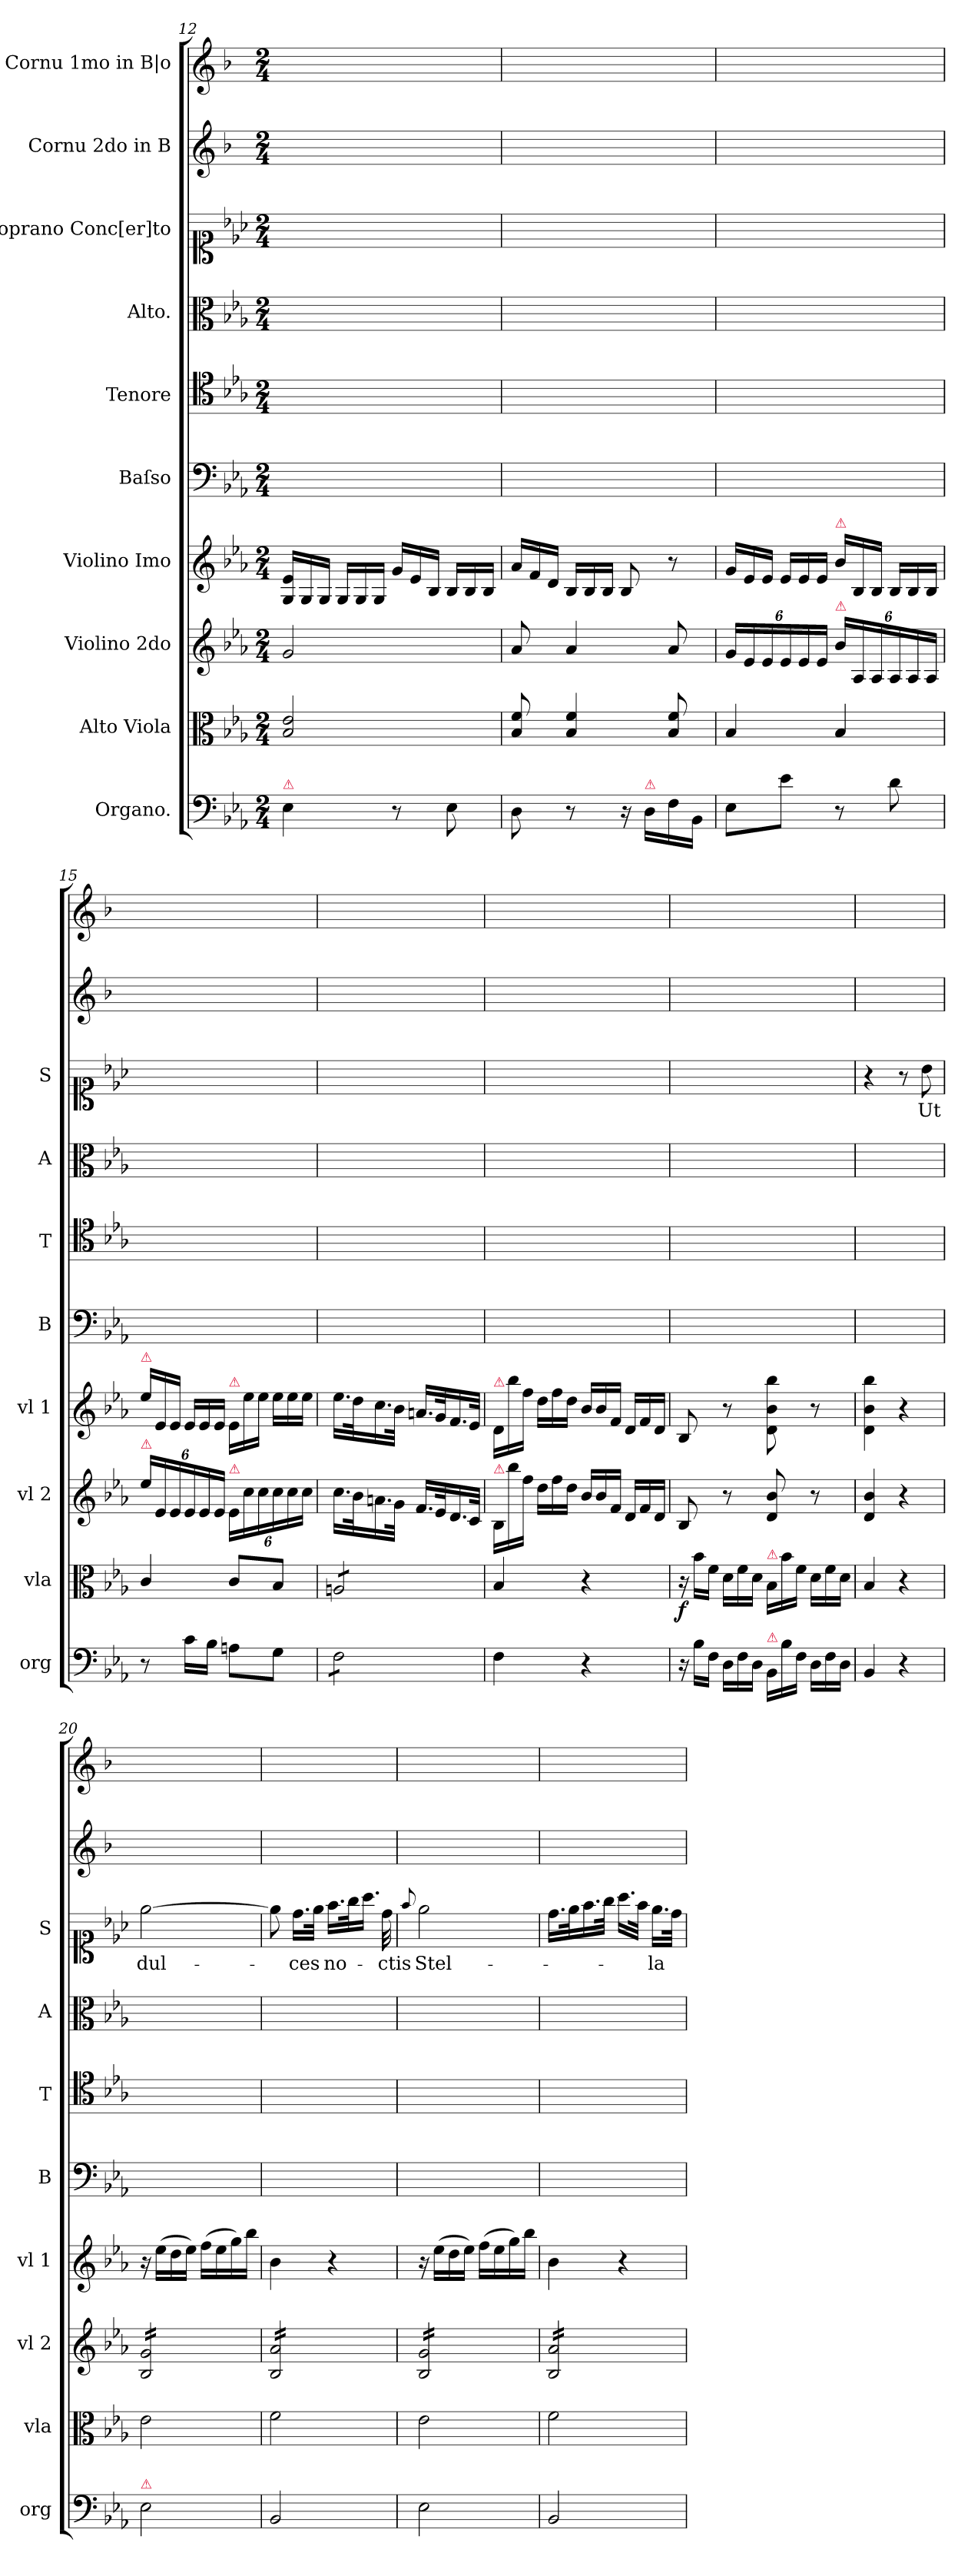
**kern	**dynam	**kern	**dynam	**kern	**dynam	**kern	**dynam	**kern	**kern	**kern	**kern	**text	**kern	**kern
*part10	*part10	*part9	*part9	*part8	*part8	*part7	*part7	*part6	*part5	*part4	*part3	*part3	*part2	*part1
*staff10	*staff10	*staff9	*staff9	*staff8	*staff8	*staff7	*staff7	*staff6	*staff5	*staff4	*staff3	*staff3	*staff2	*staff1
*I"Organo.	*	*I"Alto Viola	*	*I"Violino 2do	*	*I"Violino Imo	*	*I"Baſso	*I"Tenore	*I"Alto.	*I"Soprano Conc[er]to	*	*I"Cornu 2do in B	*I"Cornu 1mo in B|o
*I'org	*	*I'vla	*	*I'vl 2	*	*I'vl 1	*	*I'B	*I'T	*I'A	*I'S	*	*	*
*clefF4	*	*clefC3	*	*clefG2	*	*clefG2	*	*clefF4	*clefC4	*clefC3	*clefC1	*	*clefG2	*clefG2
*	*	*	*	*	*	*	*	*	*	*	*	*	*ITrd1c2	*ITrd1c2
*k[b-e-a-]	*	*k[b-e-a-]	*	*k[b-e-a-]	*	*k[b-e-a-]	*	*k[b-e-a-]	*k[b-e-a-]	*k[b-e-a-]	*k[b-e-a-]	*	*k[b-e-a-]	*k[b-e-a-]
*E-:	*	*E-:	*	*E-:	*	*E-:	*	*E-:	*E-:	*E-:	*E-:	*	*E-:	*E-:
*M2/4	*	*M2/4	*	*M2/4	*	*M2/4	*	*M2/4	*M2/4	*M2/4	*M2/4	*	*M2/4	*M2/4
*	*	*	*	*	*	*Xtuplet	*	*	*	*	*	*	*	*
=12	=12	=12	=12	=12	=12	=12	=12	=12	=12	=12	=12	=12	=12	=12
!LO:TX:a:color=crimson:t=⚠	!	!	!	!	!	!	!	!	!	!	!	!	!	!
4E-\	.	2B-/ 2e-/	.	2g/	.	24G/ 24e-/LL	.	2ryy	2ryy	2ryy	2ryy	.	2ryy	2ryy
.	.	.	.	.	.	24G/	.	.	.	.	.	.	.	.
.	.	.	.	.	.	24G/JJ	.	.	.	.	.	.	.	.
.	.	.	.	.	.	24G/LL	.	.	.	.	.	.	.	.
.	.	.	.	.	.	24G/	.	.	.	.	.	.	.	.
.	.	.	.	.	.	24G/JJ	.	.	.	.	.	.	.	.
8r	.	.	.	.	.	24g/LL	.	.	.	.	.	.	.	.
.	.	.	.	.	.	24e-/	.	.	.	.	.	.	.	.
.	.	.	.	.	.	24B-/JJ	.	.	.	.	.	.	.	.
8E-\	.	.	.	.	.	24B-/LL	.	.	.	.	.	.	.	.
.	.	.	.	.	.	24B-/	.	.	.	.	.	.	.	.
.	.	.	.	.	.	24B-/JJ	.	.	.	.	.	.	.	.
=13	=13	=13	=13	=13	=13	=13	=13	=13	=13	=13	=13	=13	=13	=13
8D\	.	8B-/ 8f/	.	8a-/	.	24a-/LL	.	2ryy	2ryy	2ryy	2ryy	.	2ryy	2ryy
.	.	.	.	.	.	24f/	.	.	.	.	.	.	.	.
.	.	.	.	.	.	24d/JJ	.	.	.	.	.	.	.	.
8r	.	4B-/ 4f/	.	4a-/	.	24B-/LL	.	.	.	.	.	.	.	.
.	.	.	.	.	.	24B-/	.	.	.	.	.	.	.	.
.	.	.	.	.	.	24B-/JJ	.	.	.	.	.	.	.	.
16r	.	.	.	.	.	8B-/	.	.	.	.	.	.	.	.
!LO:TX:a:color=crimson:t=⚠	!	!	!	!	!	!	!	!	!	!	!	!	!	!
16D\LL	.	.	.	.	.	.	.	.	.	.	.	.	.	.
16F\	.	8B-/ 8f/	.	8a-/	.	8r	.	.	.	.	.	.	.	.
16BB-/JJ	.	.	.	.	.	.	.	.	.	.	.	.	.	.
=14	=14	=14	=14	=14	=14	=14	=14	=14	=14	=14	=14	=14	=14	=14
8E-\L	.	4B-/	.	24g/LL	.	24g/LL	.	2ryy	2ryy	2ryy	2ryy	.	2ryy	2ryy
.	.	.	.	24e-/	.	24e-/	.	.	.	.	.	.	.	.
.	.	.	.	24e-/	.	24e-/JJ	.	.	.	.	.	.	.	.
8e-\J	.	.	.	24e-/	.	24e-/LL	.	.	.	.	.	.	.	.
.	.	.	.	24e-/	.	24e-/	.	.	.	.	.	.	.	.
.	.	.	.	24e-/JJ	.	24e-/JJ	.	.	.	.	.	.	.	.
!	!	!	!	!	!	!LO:TX:a:color=crimson:t=⚠	!	!	!	!	!	!	!	!
!	!	!	!	!LO:TX:a:color=crimson:t=⚠	!	!	!	!	!	!	!	!	!	!
8r	.	4B-/	.	24b-\LL	.	24b-\LL	.	.	.	.	.	.	.	.
.	.	.	.	24A-/	.	24B-/	.	.	.	.	.	.	.	.
.	.	.	.	24A-/	.	24B-/JJ	.	.	.	.	.	.	.	.
8d\	.	.	.	24A-/	.	24B-/LL	.	.	.	.	.	.	.	.
.	.	.	.	24A-/	.	24B-/	.	.	.	.	.	.	.	.
.	.	.	.	24A-/JJ	.	24B-/JJ	.	.	.	.	.	.	.	.
=15	=15	=15	=15	=15	=15	=15	=15	=15	=15	=15	=15	=15	=15	=15
!	!	!	!	!	!	!LO:TX:a:color=crimson:t=⚠	!	!	!	!	!	!	!	!
!	!	!	!	!LO:TX:a:color=crimson:t=⚠	!	!	!	!	!	!	!	!	!	!
8r	.	4c/	.	24ee-\LL	.	24ee-\LL	.	2ryy	2ryy	2ryy	2ryy	.	2ryy	2ryy
.	.	.	.	24e-/	.	24e-/	.	.	.	.	.	.	.	.
.	.	.	.	24e-/	.	24e-/JJ	.	.	.	.	.	.	.	.
16c\LL	.	.	.	24e-/	.	24e-/LL	.	.	.	.	.	.	.	.
.	.	.	.	24e-/	.	24e-/	.	.	.	.	.	.	.	.
16B-\JJ	.	.	.	.	.	.	.	.	.	.	.	.	.	.
.	.	.	.	24e-/JJ	.	24e-/JJ	.	.	.	.	.	.	.	.
!	!	!	!	!	!	!LO:TX:a:color=crimson:t=⚠	!	!	!	!	!	!	!	!
!	!	!	!	!LO:TX:a:color=crimson:t=⚠	!	!	!	!	!	!	!	!	!	!
8An\L	.	8c/L	.	24e-/LL	.	24e-/LL	.	.	.	.	.	.	.	.
.	.	.	.	24cc\	.	24ee-\	.	.	.	.	.	.	.	.
.	.	.	.	24cc\	.	24ee-\JJ	.	.	.	.	.	.	.	.
8G\J	.	8B-/J	.	24cc\	.	24ee-\LL	.	.	.	.	.	.	.	.
.	.	.	.	24cc\	.	24ee-\	.	.	.	.	.	.	.	.
.	.	.	.	24cc\JJ	.	24ee-\JJ	.	.	.	.	.	.	.	.
=16	=16	=16	=16	=16	=16	=16	=16	=16	=16	=16	=16	=16	=16	=16
*tremolo	*	*	*	*	*	*	*	*	*	*	*	*	*	*
*	*	*tremolo	*	*	*	*	*	*	*	*	*	*	*	*
8F\L	.	8An/L	.	16.cc\LL	.	16.ee-\LL	.	2ryy	2ryy	2ryy	2ryy	.	2ryy	2ryy
.	.	.	.	32b-\K	.	32dd\K	.	.	.	.	.	.	.	.
8F\	.	8An/	.	16.an\	.	16.cc\	.	.	.	.	.	.	.	.
.	.	.	.	32g\JJk	.	32b-\JJk	.	.	.	.	.	.	.	.
8F\	.	8An/	.	16.f/LL	.	16.an/LL	.	.	.	.	.	.	.	.
.	.	.	.	32e-/K	.	32g/K	.	.	.	.	.	.	.	.
8F\J	.	8An/J	.	16.d/	.	16.f/	.	.	.	.	.	.	.	.
*	*	*Xtremolo	*	*	*	*	*	*	*	*	*	*	*	*
*Xtremolo	*	*	*	*	*	*	*	*	*	*	*	*	*	*
.	.	.	.	32c/JJk	.	32e-/JJk	.	.	.	.	.	.	.	.
=17	=17	=17	=17	=17	=17	=17	=17	=17	=17	=17	=17	=17	=17	=17
*	*	*	*	*Xtuplet	*	*	*	*	*	*	*	*	*	*
!	!	!	!	!	!	!LO:TX:a:color=crimson:t=⚠	!	!	!	!	!	!	!	!
!	!	!	!	!LO:TX:a:color=crimson:t=⚠	!	!	!	!	!	!	!	!	!	!
4F\	.	4B-/	.	24B-/LL	.	24d/LL	.	2ryy	2ryy	2ryy	2ryy	.	2ryy	2ryy
.	.	.	.	24bb-\	.	24bb-\	.	.	.	.	.	.	.	.
.	.	.	.	24ff\JJ	.	24ff\JJ	.	.	.	.	.	.	.	.
.	.	.	.	24dd\LL	.	24dd\LL	.	.	.	.	.	.	.	.
.	.	.	.	24ff\	.	24ff\	.	.	.	.	.	.	.	.
.	.	.	.	24dd\JJ	.	24dd\JJ	.	.	.	.	.	.	.	.
4r	.	4r	.	24b-/LL	.	24b-/LL	.	.	.	.	.	.	.	.
.	.	.	.	24b-/	.	24b-/	.	.	.	.	.	.	.	.
.	.	.	.	24f/JJ	.	24f/JJ	.	.	.	.	.	.	.	.
.	.	.	.	24d/LL	.	24d/LL	.	.	.	.	.	.	.	.
.	.	.	.	24f/	.	24f/	.	.	.	.	.	.	.	.
.	.	.	.	24d/JJ	.	24d/JJ	.	.	.	.	.	.	.	.
=18	=18	=18	=18	=18	=18	=18	=18	=18	=18	=18	=18	=18	=18	=18
*Xtuplet	*	*Xtuplet	*	*	*	*	*	*	*	*	*	*	*	*
!	!	!	!LO:DY:b	!	!	!	!	!	!	!	!	!	!	!
24r	.	24r	f.	8B-/	.	8B-/	.	2ryy	2ryy	2ryy	2ryy	.	2ryy	2ryy
24B-\LL	.	24b-\LL	.	.	.	.	.	.	.	.	.	.	.	.
24F\JJ	.	24f\JJ	.	.	.	.	.	.	.	.	.	.	.	.
24D\LL	.	24d\LL	.	8r	.	8r	.	.	.	.	.	.	.	.
24F\	.	24f\	.	.	.	.	.	.	.	.	.	.	.	.
24D\JJ	.	24d\JJ	.	.	.	.	.	.	.	.	.	.	.	.
!	!	!LO:TX:a:color=crimson:t=⚠	!	!	!	!	!	!	!	!	!	!	!	!
!LO:TX:a:color=crimson:t=⚠	!	!	!	!	!	!	!	!	!	!	!	!	!	!
24BB-/LL	.	24B-/LL	.	8d/ 8b-/	.	8d\ 8b-\ 8bb-\	.	.	.	.	.	.	.	.
24B-\	.	24b-\	.	.	.	.	.	.	.	.	.	.	.	.
24F\JJ	.	24f\JJ	.	.	.	.	.	.	.	.	.	.	.	.
24D\LL	.	24d\LL	.	8r	.	8r	.	.	.	.	.	.	.	.
24F\	.	24f\	.	.	.	.	.	.	.	.	.	.	.	.
24D\JJ	.	24d\JJ	.	.	.	.	.	.	.	.	.	.	.	.
=19	=19	=19	=19	=19	=19	=19	=19	=19	=19	=19	=19	=19	=19	=19
4BB-/	.	4B-/	.	4d/ 4b-/	.	4d\ 4b-\ 4bb-\	.	2ryy	2ryy	2ryy	4r	.	2ryy	2ryy
4r	.	4r	.	4r	.	4r	.	.	.	.	8r	.	.	.
.	.	.	.	.	.	.	.	.	.	.	8b-\	Ut	.	.
=20	=20	=20	=20	=20	=20	=20	=20	=20	=20	=20	=20	=20	=20	=20
!LO:TX:a:color=crimson:t=⚠	!	!	!	!	!	!	!	!	!	!	!	!	!	!
!	!LO:DY:b	!	!LO:DY:b	!	!LO:DY:b:rj	!	!	!	!	!	!	!	!	!
*	*	*	*	*tremolo	*	*	*	*	*	*	*	*	*	*
2E-\	pi	2e-\	pia	16B-/ 16g/LL	po	16r	.	2ryy	2ryy	2ryy	[2ee-\	dul-	2ryy	2ryy
!	!	!	!	!	!	!	!LO:DY:b	!	!	!	!	!	!	!
.	.	.	.	16B-/ 16g/	.	(>16ee-\LL	pia	.	.	.	.	.	.	.
.	.	.	.	16B-/ 16g/	.	16dd\	.	.	.	.	.	.	.	.
.	.	.	.	16B-/ 16g/	.	16ee-\JJ)	.	.	.	.	.	.	.	.
.	.	.	.	16B-/ 16g/	.	(>16ff\LL	.	.	.	.	.	.	.	.
.	.	.	.	16B-/ 16g/	.	16ee-\	.	.	.	.	.	.	.	.
.	.	.	.	16B-/ 16g/	.	16gg\)	.	.	.	.	.	.	.	.
.	.	.	.	16B-/ 16g/JJ	.	16bb-\JJ	.	.	.	.	.	.	.	.
=21	=21	=21	=21	=21	=21	=21	=21	=21	=21	=21	=21	=21	=21	=21
2BB-/	.	2f\	.	16B-/ 16a-/LL	.	4b-\	.	2ryy	2ryy	2ryy	8ee-\]	.	2ryy	2ryy
.	.	.	.	16B-/ 16a-/	.	.	.	.	.	.	.	.	.	.
.	.	.	.	16B-/ 16a-/	.	.	.	.	.	.	16.dd\LL	-ces	.	.
.	.	.	.	16B-/ 16a-/	.	.	.	.	.	.	.	.	.	.
.	.	.	.	.	.	.	.	.	.	.	32ee-\JJk	.	.	.
.	.	.	.	16B-/ 16a-/	.	4r	.	.	.	.	16.ff\LL	no-	.	.
.	.	.	.	16B-/ 16a-/	.	.	.	.	.	.	.	.	.	.
.	.	.	.	.	.	.	.	.	.	.	32gg\K	.	.	.
.	.	.	.	16B-/ 16a-/	.	.	.	.	.	.	16.aa-\JJ	.	.	.
.	.	.	.	16B-/ 16a-/JJ	.	.	.	.	.	.	.	.	.	.
.	.	.	.	.	.	.	.	.	.	.	32dd\	-ctis	.	.
=22	=22	=22	=22	=22	=22	=22	=22	=22	=22	=22	=22	=22	=22	=22
.	.	.	.	.	.	.	.	.	.	.	8qqff/	.	.	.
2E-\	.	2e-\	.	16B-/ 16g/LL	.	16r	.	2ryy	2ryy	2ryy	2ee-\	Stel-	2ryy	2ryy
.	.	.	.	16B-/ 16g/	.	(>16ee-\LL	.	.	.	.	.	.	.	.
.	.	.	.	16B-/ 16g/	.	16dd\	.	.	.	.	.	.	.	.
.	.	.	.	16B-/ 16g/	.	16ee-\JJ)	.	.	.	.	.	.	.	.
.	.	.	.	16B-/ 16g/	.	(>16ff\LL	.	.	.	.	.	.	.	.
.	.	.	.	16B-/ 16g/	.	16ee-\	.	.	.	.	.	.	.	.
.	.	.	.	16B-/ 16g/	.	16gg\)	.	.	.	.	.	.	.	.
.	.	.	.	16B-/ 16g/JJ	.	16bb-\JJ	.	.	.	.	.	.	.	.
=23	=23	=23	=23	=23	=23	=23	=23	=23	=23	=23	=23	=23	=23	=23
2BB-/	.	2f\	.	16B-/ 16a-/LL	.	4b-\	.	2ryy	2ryy	2ryy	16.dd\LL	.	2ryy	2ryy
.	.	.	.	16B-/ 16a-/	.	.	.	.	.	.	.	.	.	.
.	.	.	.	.	.	.	.	.	.	.	32ee-\K	.	.	.
.	.	.	.	16B-/ 16a-/	.	.	.	.	.	.	16.ff\	.	.	.
.	.	.	.	16B-/ 16a-/	.	.	.	.	.	.	.	.	.	.
.	.	.	.	.	.	.	.	.	.	.	32gg\JJk	.	.	.
.	.	.	.	16B-/ 16a-/	.	4r	.	.	.	.	16.aa-\LL	.	.	.
.	.	.	.	16B-/ 16a-/	.	.	.	.	.	.	.	.	.	.
.	.	.	.	.	.	.	.	.	.	.	32ff\JJk	.	.	.
.	.	.	.	16B-/ 16a-/	.	.	.	.	.	.	16.ee-\LL	-la	.	.
.	.	.	.	16B-/ 16a-/JJ	.	.	.	.	.	.	.	.	.	.
*	*	*	*	*Xtremolo	*	*	*	*	*	*	*	*	*	*
.	.	.	.	.	.	.	.	.	.	.	32dd\JJk	.	.	.
=	=	=	=	=	=	=	=	=	=	=	=	=	=	=
*-	*-	*-	*-	*-	*-	*-	*-	*-	*-	*-	*-	*-	*-	*-
